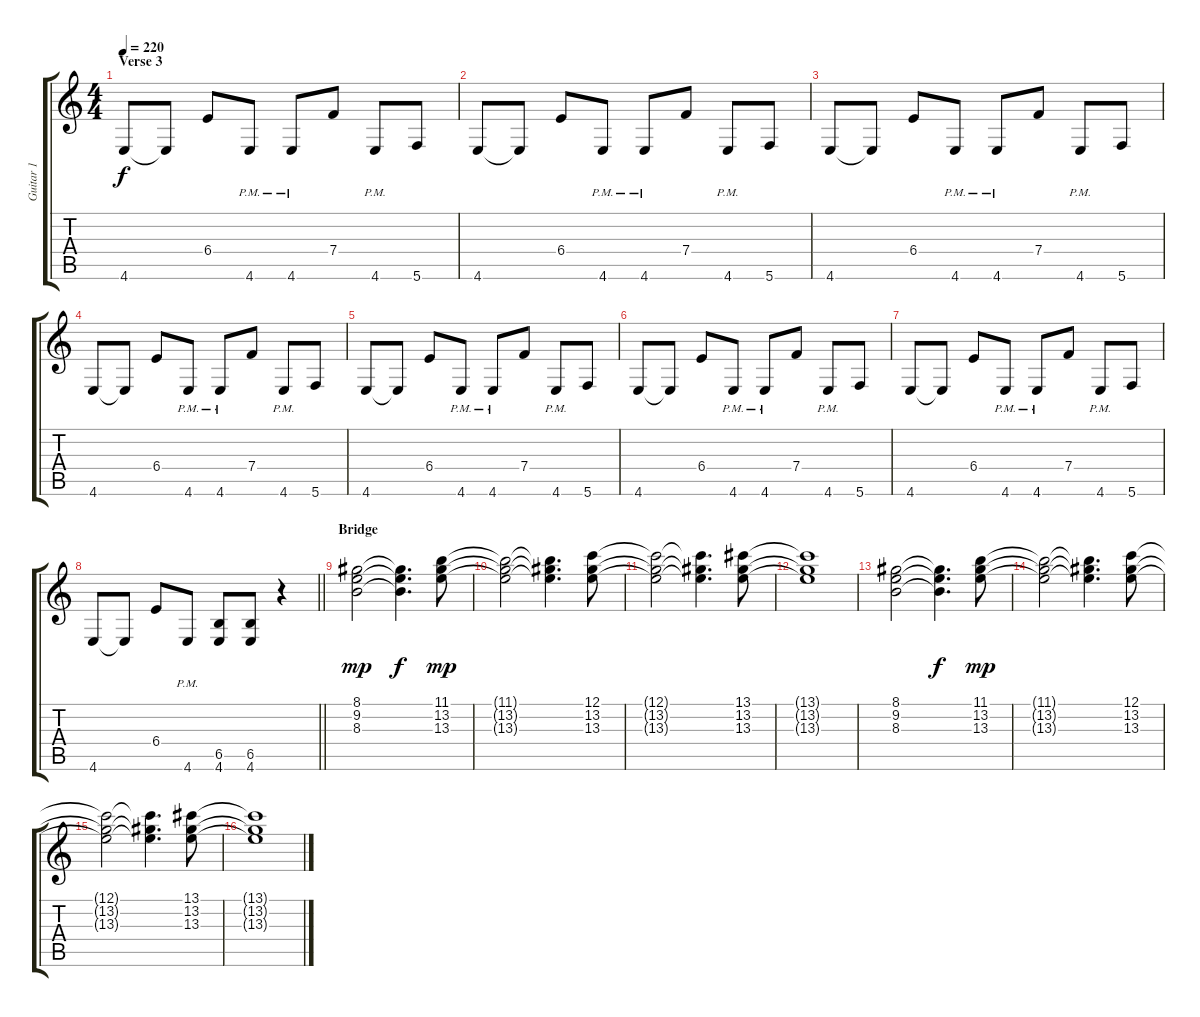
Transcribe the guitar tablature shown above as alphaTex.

\track ("Guitar 1" "Guitar 1") {instrument distortionguitar}
\staff {score tabs}
\tuning (C4 G3 Eb3 Bb2 F2 C2) {hide}
\ts (4 4)
\section ("" "Verse 3")
\tempo 220
\clef g2
\ks c
4.6.8{dy f} 4.6{t}.8 6.4.8 4.6{pm}.8 4.6{pm}.8 7.4.8 4.6{pm}.8 5.6.8 |
4.6.8 4.6{t}.8 6.4.8 4.6{pm}.8 4.6{pm}.8 7.4.8 4.6{pm}.8 5.6.8 |
4.6.8 4.6{t}.8 6.4.8 4.6{pm}.8 4.6{pm}.8 7.4.8 4.6{pm}.8 5.6.8 |
4.6.8 4.6{t}.8 6.4.8 4.6{pm}.8 4.6{pm}.8 7.4.8 4.6{pm}.8 5.6.8 |
4.6.8 4.6{t}.8 6.4.8 4.6{pm}.8 4.6{pm}.8 7.4.8 4.6{pm}.8 5.6.8 |
4.6.8 4.6{t}.8 6.4.8 4.6{pm}.8 4.6{pm}.8 7.4.8 4.6{pm}.8 5.6.8 |
4.6.8 4.6{t}.8 6.4.8 4.6{pm}.8 4.6{pm}.8 7.4.8 4.6{pm}.8 5.6.8 |
\barLineRight lightlight
4.6.8 4.6{t}.8 6.4.8 4.6{pm}.8 (6.5 4.6).8 (6.5 4.6).8 r.4 |
\section ("" "Bridge")
(8.1 9.2 8.3).2{dy mp} (8.1{t} 9.2{t} 8.3{t}).4{d dy f} (11.1 13.2 13.3).8{dy mp} |
(11.1{t} 13.2{t} 13.3{t}).2 (11.1{t} 13.2{t} 13.3{t}).4{d} (12.1 13.2 13.3).8 |
(12.1{t} 13.2{t} 13.3{t}).2 (12.1{t} 13.2{t} 13.3{t}).4{d} (13.1 13.2 13.3).8 |
(13.1{t} 13.2{t} 13.3{t}).1 |
(8.1 9.2 8.3).2 (8.1{t} 9.2{t} 8.3{t}).4{d dy f} (11.1 13.2 13.3).8{dy mp} |
(11.1{t} 13.2{t} 13.3{t}).2 (11.1{t} 13.2{t} 13.3{t}).4{d} (12.1 13.2 13.3).8 |
(12.1{t} 13.2{t} 13.3{t}).2 (12.1{t} 13.2{t} 13.3{t}).4{d} (13.1 13.2 13.3).8 |
(13.1{t} 13.2{t} 13.3{t}).1
